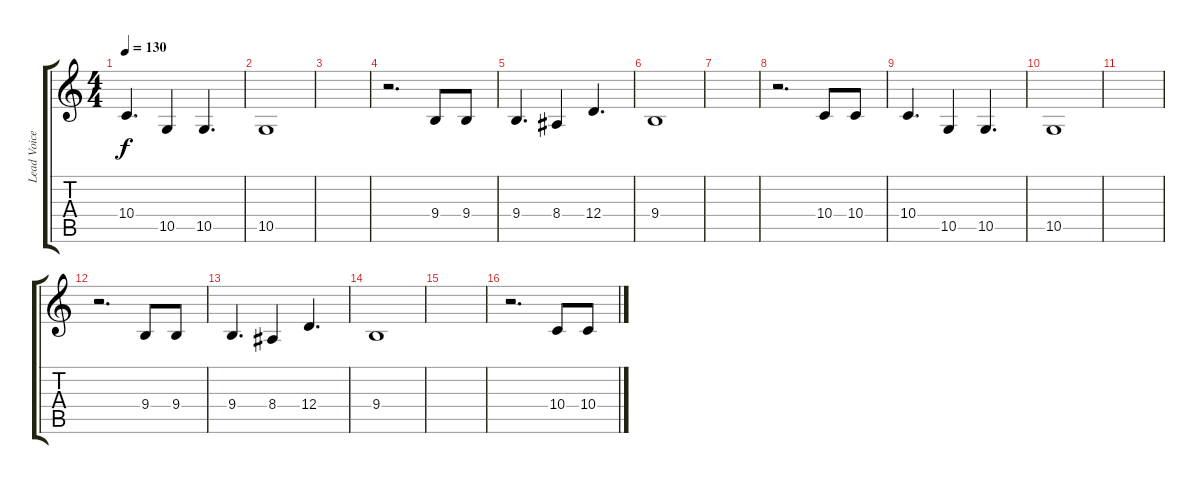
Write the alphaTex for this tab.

\track ("Lead Voice (male)" "Lead Voice") {instrument choiraahs}
\staff {score tabs}
\tuning (E4 B3 G3 D3 A2 E2) {hide}
\ts (4 4)
\tempo 130
\clef g2
\ks c
10.4.4{d dy f} 10.5.4 10.5.4{d} |
10.5.1 |
|
r.2{d} 9.4.8 9.4.8 |
9.4.4{d} 8.4.4 12.4.4{d} |
9.4.1 |
|
r.2{d} 10.4.8 10.4.8 |
10.4.4{d} 10.5.4 10.5.4{d} |
10.5.1 |
|
r.2{d} 9.4.8 9.4.8 |
9.4.4{d} 8.4.4 12.4.4{d} |
9.4.1 |
|
r.2{d} 10.4.8 10.4.8
